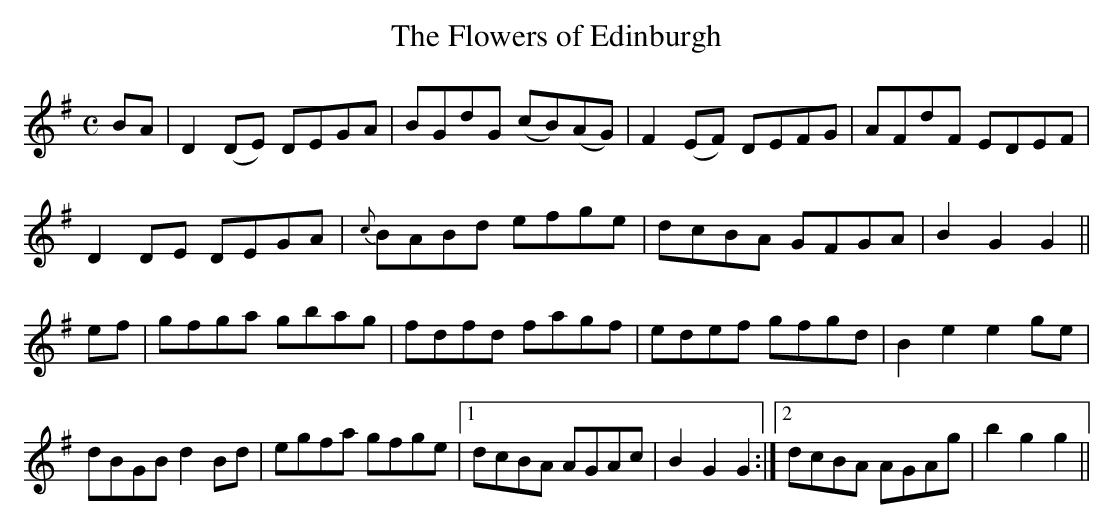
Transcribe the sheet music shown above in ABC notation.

X:1
T:Flowers of Edinburgh, The
M:C
L:1/8
K:G
BA|D2 (DE) DEGA|BGdG (cB)(AG)|F2 (EF) DEFG|AFdF EDEF|
D2 D-E DEGA|{c}BABd efge|dcBA GFGA|B2G2G2||
ef|gfga gbag|fdfd fagf|edef gfgd|B2 e2e2ge|
dBGB d2 Bd|egfa gfge|1 dcBA AGAc|B2G2G2:|2 dcBA AGAg|b2g2g2||
